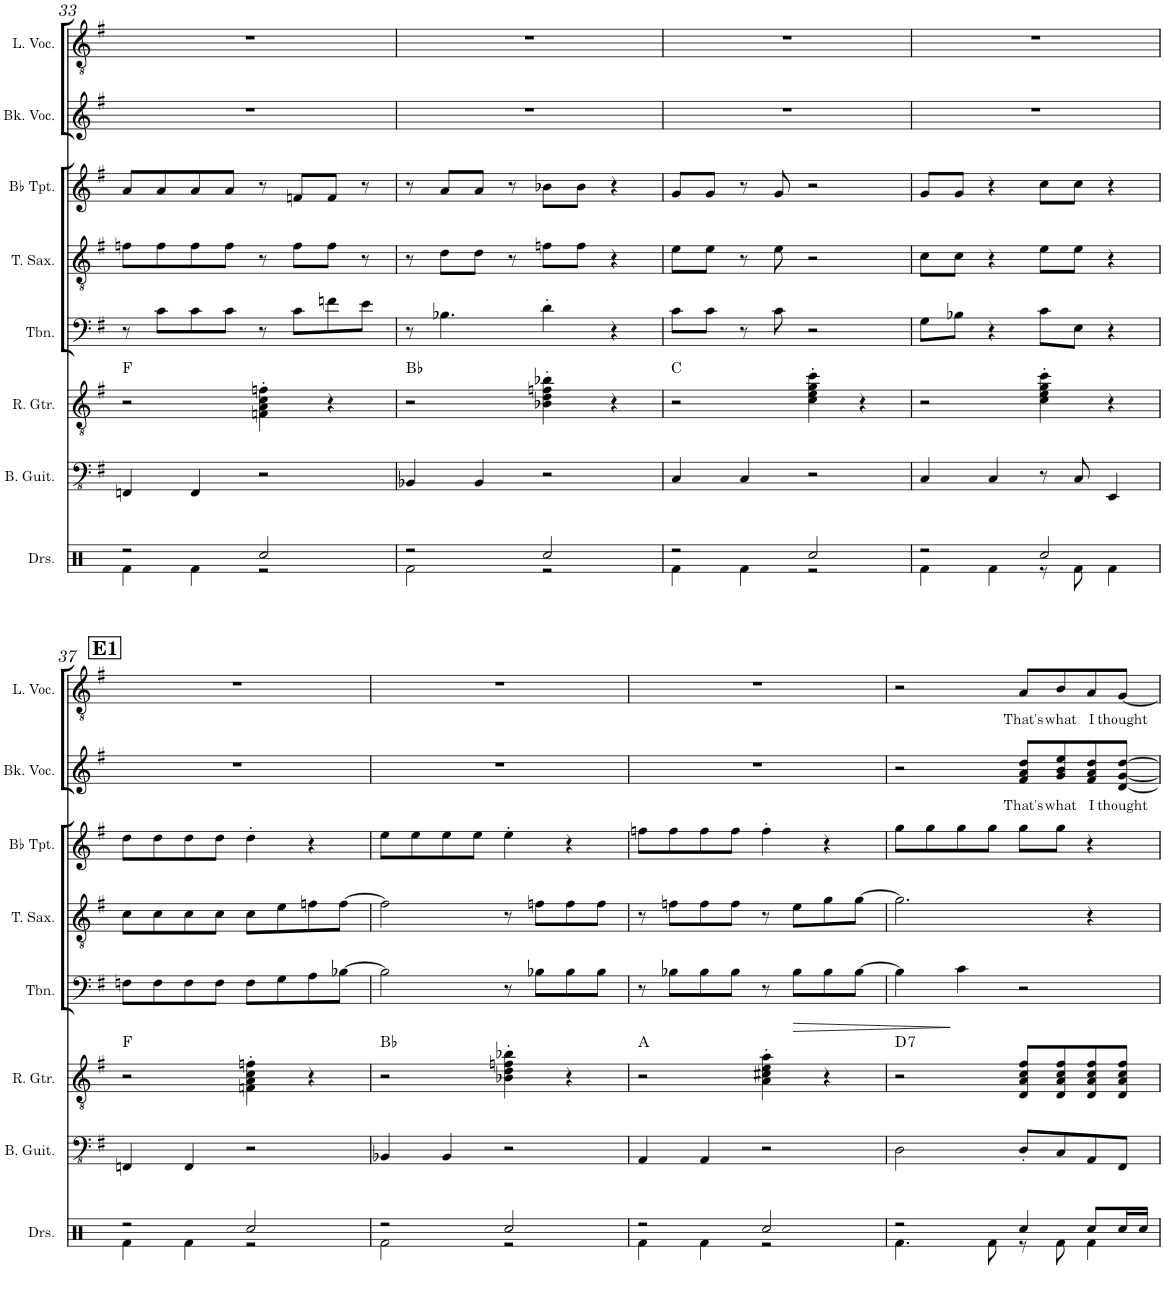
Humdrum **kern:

**kern	**kern	**kern	**harte	**kern	**dynam	**kern	**kern	**kern	**text	**kern	**text
*part8	*part7	*part6	*part6	*part5	*part5	*part4	*part3	*part2	*part2	*part1	*part1
*staff8	*staff7	*staff6	*	*staff5	*staff5	*staff4	*staff3	*staff2	*staff2	*staff1	*staff1
*I"Drumset	*I"Bass Guitar	*I"Rhythm Guitar	*	*I"Trombone	*	*I"Tenor Saxophone	*I"Bb Trumpet	*I"Backing Vocals	*	*I"Lead Vocals	*
*I'Drs.	*I'B. Guit.	*I'R. Gtr.	*	*I'Tbn.	*	*I'T. Sax.	*I'Bb Tpt.	*I'Bk. Voc.	*	*I'L. Voc.	*
!!LO:PB:g=z
*clefX	*clefFv4	*clefGv2	*	*clefF4	*	*clefGv2	*clefG2	*clefG2	*	*clefGv2	*
*	*	*	*	*	*	*ITrd8c14	*ITrd1c2	*	*	*	*
*k[]	*k[f#]	*k[f#]	*	*k[f#]	*	*k[f#]	*k[f#]	*k[f#]	*	*k[f#]	*
*M4/4	*M4/4	*M4/4	*	*M4/4	*	*M4/4	*M4/4	*M4/4	*	*M4/4	*
=33	=33	=33	=33	=33	=33	=33	=33	=33	=33	=33	=33
*^	*	*	*	*	*	*	*	*	*	*	*
2r	4Rf\	4FFFn/	2r	F:maj	8r	.	8fn\L	8a/L	1r	.	1r	.
.	.	.	.	.	8c\L	.	8f\	8a/	.	.	.	.
.	4Rf\	4FFF/	.	.	8c\	.	8f\	8a/	.	.	.	.
.	.	.	.	.	8c\J	.	8f\J	8a/J	.	.	.	.
2Rcc/	2r	2r	4Fn\' 4A\' 4c\' 4fn\'	.	8r	.	8r	8r	.	.	.	.
.	.	.	.	.	8c\L	.	8f\L	8fn/L	.	.	.	.
.	.	.	4r	.	8fn\	.	8f\J	8f/J	.	.	.	.
.	.	.	.	.	8e\J	.	8r	8r	.	.	.	.
=34	=34	=34	=34	=34	=34	=34	=34	=34	=34	=34	=34	=34
2r	2Rf\	4BBB-X/	2r	Bb:maj	8r	.	8r	8r	1r	.	1r	.
.	.	.	.	.	4.B-X\	.	8d\L	8a/L	.	.	.	.
.	.	4BBB-/	.	.	.	.	8d\J	8a/J	.	.	.	.
.	.	.	.	.	.	.	8r	8r	.	.	.	.
2Rcc/	2r	2r	4B-X\' 4d\' 4fn\' 4b-X\'	.	4d'\	.	8fn\L	8b-X\L	.	.	.	.
.	.	.	.	.	.	.	8f\J	8b-\J	.	.	.	.
.	.	.	4r	.	4r	.	4r	4r	.	.	.	.
=35	=35	=35	=35	=35	=35	=35	=35	=35	=35	=35	=35	=35
2r	4Rf\	4CC/	2r	C:maj	8c\L	.	8e\L	8g/L	1r	.	1r	.
.	.	.	.	.	8c\J	.	8e\J	8g/J	.	.	.	.
.	4Rf\	4CC/	.	.	8r	.	8r	8r	.	.	.	.
.	.	.	.	.	8c\	.	8e\	8g/	.	.	.	.
2Rcc/	2r	2r	4c\' 4e\' 4g\' 4cc\'	.	2r	.	2r	2r	.	.	.	.
.	.	.	4r	.	.	.	.	.	.	.	.	.
=36	=36	=36	=36	=36	=36	=36	=36	=36	=36	=36	=36	=36
2r	4Rf\	4CC/	2r	.	8G\L	.	8c\L	8g/L	1r	.	1r	.
.	.	.	.	.	8B-X\J	.	8c\J	8g/J	.	.	.	.
.	4Rf\	4CC/	.	.	4r	.	4r	4r	.	.	.	.
2Rcc/	8r	8r	4c\' 4e\' 4g\' 4cc\'	.	8c\L	.	8e\L	8cc\L	.	.	.	.
.	8Rf\	8CC/	.	.	8E\J	.	8e\J	8cc\J	.	.	.	.
.	4Rf\	4EEE/	4r	.	4r	.	4r	4r	.	.	.	.
!!LO:LB:g=z
!!LO:REH:place=s1:a:B:cj:fs=14:t=E1
=37	=37	=37	=37	=37	=37	=37	=37	=37	=37	=37	=37	=37
2r	4Rf\	4FFFn/	2r	F:maj	8Fn\L	.	8c\L	8dd\L	1r	.	1r	.
.	.	.	.	.	8F\	.	8c\	8dd\	.	.	.	.
.	4Rf\	4FFF/	.	.	8F\	.	8c\	8dd\	.	.	.	.
.	.	.	.	.	8F\J	.	8c\J	8dd\J	.	.	.	.
2Rcc/	2r	2r	4Fn\' 4A\' 4c\' 4fn\'	.	8F\L	.	8c\L	4dd'\	.	.	.	.
.	.	.	.	.	8G\	.	8e\	.	.	.	.	.
.	.	.	4r	.	8A\	.	8fn\	4r	.	.	.	.
.	.	.	.	.	[8B-X\J	.	[8f\J	.	.	.	.	.
=38	=38	=38	=38	=38	=38	=38	=38	=38	=38	=38	=38	=38
2r	2Rf\	4BBB-X/	2r	Bb:maj	2B-\]	.	2f\]	8ee\L	1r	.	1r	.
.	.	.	.	.	.	.	.	8ee\	.	.	.	.
.	.	4BBB-/	.	.	.	.	.	8ee\	.	.	.	.
.	.	.	.	.	.	.	.	8ee\J	.	.	.	.
2Rcc/	2r	2r	4B-X\' 4d\' 4fn\' 4b-X\'	.	8r	.	8r	4ee'\	.	.	.	.
.	.	.	.	.	8B-X\L	.	8fn\L	.	.	.	.	.
.	.	.	4r	.	8B-\	.	8f\	4r	.	.	.	.
.	.	.	.	.	8B-\J	.	8f\J	.	.	.	.	.
=39	=39	=39	=39	=39	=39	=39	=39	=39	=39	=39	=39	=39
2r	4Rf\	4AAA/	2r	A:maj	8r	.	8r	8ffn\L	1r	.	1r	.
.	.	.	.	.	8B-X\L	.	8fn\L	8ff\	.	.	.	.
.	4Rf\	4AAA/	.	.	8B-\	.	8f\	8ff\	.	.	.	.
.	.	.	.	.	8B-\J	.	8f\J	8ff\J	.	.	.	.
2Rcc/	2r	2r	4A\' 4c#X\' 4e\' 4a\'	.	8r	.	8r	4ff'\	.	.	.	.
!	!	!	!	!	!	!LO:HP:b	!	!	!	!	!	!
.	.	.	.	.	8B-\L	>	8e\L	.	.	.	.	.
.	.	.	4r	.	8B-\	.	8g\	4r	.	.	.	.
.	.	.	.	.	[8B-\J	.	[8g\J	.	.	.	.	.
=40	=40	=40	=40	=40	=40	=40	=40	=40	=40	=40	=40	=40
!	!	!	!	!LO:H:kt=7	!	!	!	!	!	!	!	!
2r	4.Rf\	2DD\	2r	D:7	4B-\]	.	2.g\]	8gg\L	2r	.	2r	.
.	.	.	.	.	.	.	.	8gg\	.	.	.	.
.	.	.	.	.	4c\	]	.	8gg\	.	.	.	.
.	8Rf\	.	.	.	.	.	.	8gg\J	.	.	.	.
!	!	!	!	!	!	!	!	!	!	!LO:LY:b	!	!LO:LY:b
4Rcc/	8r	8DD'/L	8D/ 8A/ 8c/ 8f#/L	.	2r	.	.	8gg\L	8f#/ 8a/ 8dd/L	That's	8A/L	That's
!	!	!	!	!	!	!	!	!	!	!LO:LY:b	!	!LO:LY:b
.	8Rf\	8CC/	8D/ 8A/ 8c/ 8f#/	.	.	.	.	8gg\J	8g/ 8b/ 8ee/	what	8B/	what
!	!	!	!	!	!	!	!	!	!	!LO:LY:b	!	!LO:LY:b
8Rcc/L	4Rf\	8AAA/	8D/ 8A/ 8c/ 8f#/	.	.	.	4r	4r	8f#/ 8a/ 8dd/	I	8A/	I
!	!	!	!	!	!	!	!	!	!	!LO:LY:b	!	!LO:LY:b
16Rcc/L	.	8FFF#/J	8D/ 8A/ 8c/ 8f#/J	.	.	.	.	.	[8d/ [8g/ [8dd/J	thought	[8G/J	thought
16Rcc/JJ	.	.	.	.	.	.	.	.	.	.	.	.
*v	*v	*	*	*	*	*	*	*	*	*	*	*
=	=	=	=	=	=	=	=	=	=	=	=
*-	*-	*-	*-	*-	*-	*-	*-	*-	*-	*-	*-
